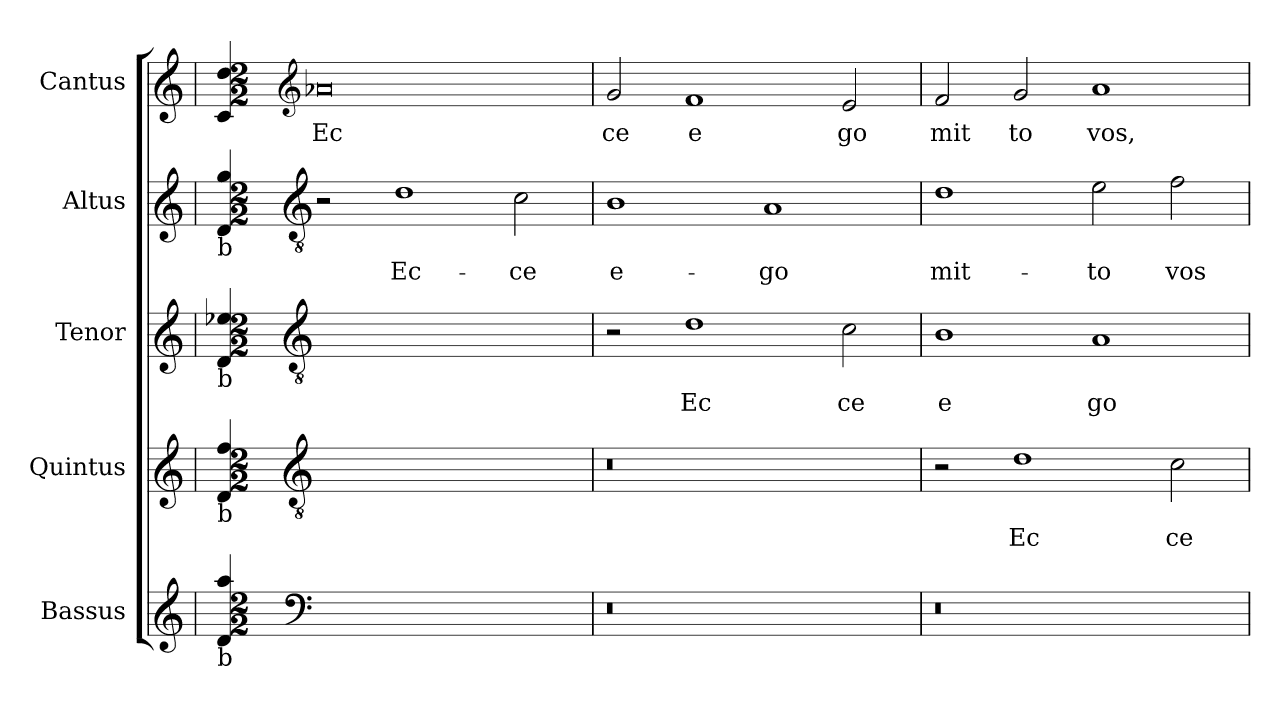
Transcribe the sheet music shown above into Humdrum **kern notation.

**kern	**kern	**text	**kern	**text	**kern	**text	**kern	**text
*part5	*part4	*part4	*part3	*part3	*part2	*part2	*part1	*part1
*staff5	*staff4	*staff4	*staff3	*staff3	*staff2	*staff2	*staff1	*staff1
*I"Bassus	*I"Quintus	*	*I"Tenor	*	*I"Altus	*	*I"Cantus	*
!!LO:PB:g=z
*stria5	*stria5	*	*stria5	*	*stria5	*	*stria5	*
=1	=1	=1!	=1	=1!	=1	=1!	=1!	=1!
!	!	!	!	!	!LO:TX:b:t=b	!	!	!
!	!	!	!LO:TX:b:t=b	!	!	!	!	!
!	!LO:TX:b:t=b	!	!	!	!	!	!	!
!LO:TX:b:t=b	!	!	!	!	!	!	!	!
4aa/ 4d/	4ff/ 4d/	.	4ee-X/ 4d/	.	4gg/ 4d/	.	4dd/ 4c/	.
*clefF4	*clefGv2	*	*clefGv2	*	*clefGv2	*	*clefG2	*
*M2/2	*M2/2	*	*M2/2	*	*M2/2	*	*M2/2	*
*met(c|)	*met(c|)	*	*met(c|)	*	*met(c|)	*	*met(c|)	*
!	!	!	!	!	!	!	!	!LO:LY:b:cj
0ryy	0ryy	.	0ryy	.	2r	.	0a-X	Ec
!	!	!	!	!	!	!LO:LY:b:cj	!	!
.	.	.	.	.	1d	Ec-	.	.
!	!	!	!	!	!	!LO:LY:b:cj	!	!
.	.	.	.	.	2c\	-ce	.	.
=2	=2	=2	=2	=2	=2	=2	=2	=2
!	!	!	!	!	!	!LO:LY:b:cj	!	!LO:LY:b:cj
0r	0r	.	2r	.	1B	e-	2g/	ce
!	!	!	!	!LO:LY:b:cj	!	!	!	!LO:LY:b:cj
.	.	.	1d	Ec	.	.	1f	e
!	!	!	!	!	!	!LO:LY:b:cj	!	!
.	.	.	.	.	1A	-go	.	.
!	!	!	!	!LO:LY:b:cj	!	!	!	!LO:LY:b:cj
.	.	.	2c\	ce	.	.	2e/	go
=3	=3	=3	=3	=3	=3	=3	=3	=3
!	!	!	!	!LO:LY:b:cj	!	!LO:LY:b:cj	!	!LO:LY:b:cj
0r	2r	.	1B	e	1d	mit-	2f/	mit
!	!	!LO:LY:b:cj	!	!	!	!	!	!LO:LY:b:cj
.	1d	Ec	.	.	.	.	2g/	to
!	!	!	!	!LO:LY:b:cj	!	!LO:LY:b:cj	!	!LO:LY:b:cj
.	.	.	1A	go	2e\	-to	1a	vos,
!	!	!LO:LY:b:cj	!	!	!	!LO:LY:b:cj	!	!
.	2c\	ce	.	.	2f\	vos	.	.
=	=	=	=	=	=	=	=	=
*-	*-	*-	*-	*-	*-	*-	*-	*-
